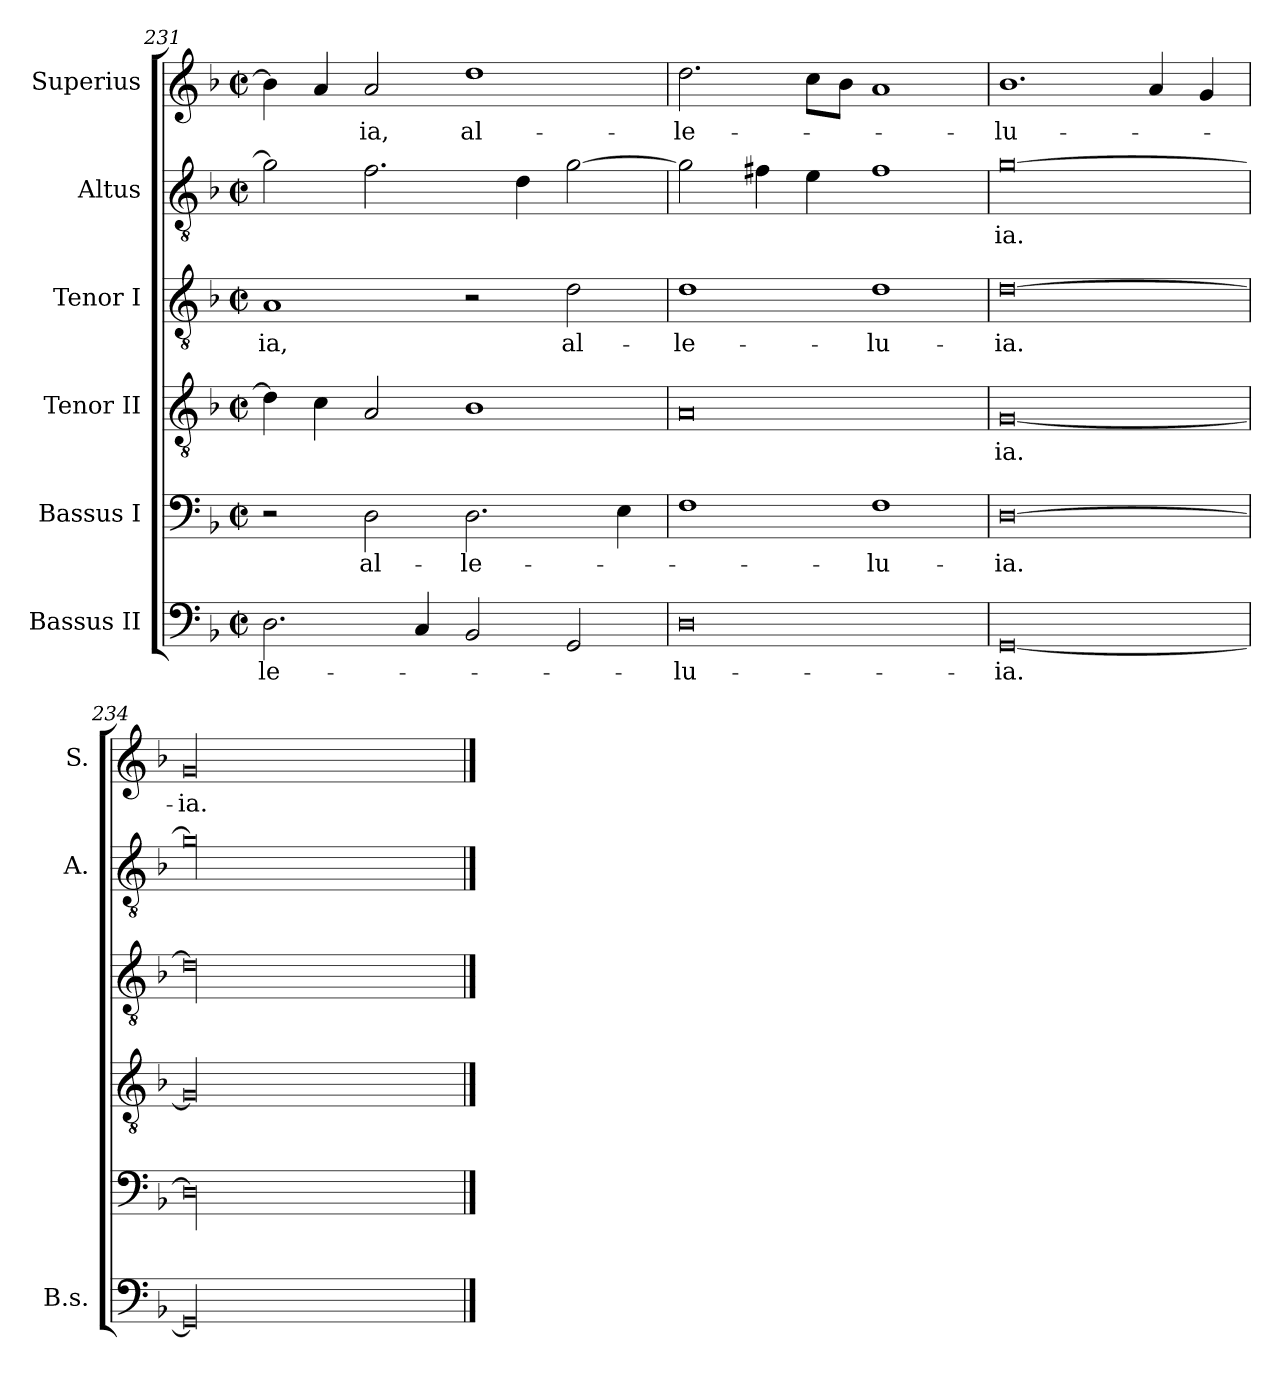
**kern	**text	**kern	**text	**kern	**text	**kern	**text	**kern	**text	**kern	**text
*part6	*part6	*part5	*part5	*part4	*part4	*part3	*part3	*part2	*part2	*part1	*part1
*staff6	*staff6	*staff5	*staff5	*staff4	*staff4	*staff3	*staff3	*staff2	*staff2	*staff1	*staff1
*I"Bassus II	*	*I"Bassus I	*	*I"Tenor II	*	*I"Tenor I	*	*I"Altus	*	*I"Superius	*
*I'B.s.	*	*	*	*	*	*	*	*I'A.	*	*I'S.	*
!!LO:LB:g=z
*clefF4	*	*clefF4	*	*clefGv2	*	*clefGv2	*	*clefGv2	*	*clefG2	*
*	*	*	*	*ITrd7c12	*	*ITrd7c12	*	*ITrd7c12	*	*	*
*k[b-]	*	*k[b-]	*	*k[b-]	*	*k[b-]	*	*k[b-]	*	*k[b-]	*
*F:	*	*F:	*	*F:	*	*F:	*	*F:	*	*F:	*
*M2/2	*	*M2/2	*	*M2/2	*	*M2/2	*	*M2/2	*	*M2/2	*
*met(c|)	*	*met(c|)	*	*met(c|)	*	*met(c|)	*	*met(c|)	*	*met(c|)	*
=231	=231	=231	=231	=231	=231	=231	=231	=231	=231	=231	=231
!	!LO:LY:b:color=#000000	!	!	!	!	!	!	!	!	!	!
!	!	!	!	!	!	!	!LO:LY:b:color=#000000	!	!	!	!
2.Di\	-le-	2r	.	4Di\]	.	1AAi	-ia,	2Gi\]	.	4b-i\]	.
.	.	.	.	4Ci\	.	.	.	.	.	4ai/	.
!	!	!	!LO:LY:b:color=#000000	!	!	!	!	!	!	!	!
!	!	!	!	!	!	!	!	!	!	!	!LO:LY:b:color=#000000
.	.	2Di\	al-	2AAi/	.	.	.	2.Fi\	.	2ai/	-ia,
4Ci/	.	.	.	.	.	.	.	.	.	.	.
!	!	!	!LO:LY:b:color=#000000	!	!	!	!	!	!	!	!
!	!	!	!	!	!	!	!	!	!	!	!LO:LY:b:color=#000000
2BB-i/	.	2.Di\	-le-	1BB-i	.	2r	.	.	.	1ddi	al-
.	.	.	.	.	.	.	.	4Di\	.	.	.
!	!	!	!	!	!	!	!LO:LY:b:color=#000000	!	!	!	!
2GGi/	.	.	.	.	.	2Di\	al-	[>2Gi\	.	.	.
.	.	4Ei\	.	.	.	.	.	.	.	.	.
=232	=232	=232	=232	=232	=232	=232	=232	=232	=232	=232	=232
!	!LO:LY:b:color=#000000	!	!	!	!	!	!	!	!	!	!
!	!	!	!	!	!	!	!LO:LY:b:color=#000000	!	!	!	!
!	!	!	!	!	!	!	!	!	!	!	!LO:LY:b:color=#000000
0Di	-lu-	1Fi	.	0AAi	.	1Di	-le-	2Gi\]	.	2.ddi\	-le-
.	.	.	.	.	.	.	.	4F#Xi\	.	.	.
.	.	.	.	.	.	.	.	4Ei\	.	8cci\L	.
.	.	.	.	.	.	.	.	.	.	8b-i\J	.
!	!	!	!LO:LY:b:color=#000000	!	!	!	!	!	!	!	!
!	!	!	!	!	!	!	!LO:LY:b:color=#000000	!	!	!	!
.	.	1Fi	-lu-	.	.	1Di	-lu-	1F#i	.	1ai	.
=233	=233	=233	=233	=233	=233	=233	=233	=233	=233	=233	=233
!	!LO:LY:b:color=#000000	!	!	!	!	!	!	!	!	!	!
!	!	!	!LO:LY:b:color=#000000	!	!	!	!	!	!	!	!
!	!	!	!	!	!LO:LY:b:color=#000000	!	!	!	!	!	!
!	!	!	!	!	!	!	!LO:LY:b:color=#000000	!	!	!	!
!	!	!	!	!	!	!	!	!	!LO:LY:b:color=#000000	!	!
!	!	!	!	!	!	!	!	!	!	!	!LO:LY:b:color=#000000
[<0GGi	-ia.	[>0Di	-ia.	[<0GGi	-ia.	[>0Di	-ia.	[>0Gi	-ia.	1.b-i	-lu-
.	.	.	.	.	.	.	.	.	.	4ai/	.
.	.	.	.	.	.	.	.	.	.	4gi/	.
=234	=234	=234	=234	=234	=234	=234	=234	=234	=234	=234	=234
!	!	!	!	!	!	!	!	!	!	!	!LO:LY:b:color=#000000
00GGi]	.	00Di]	.	00GGi]	.	00Di]	.	00Gi]	.	00gi	-ia.
==	==	==	==	==	==	==	==	==	==	==	==
*-	*-	*-	*-	*-	*-	*-	*-	*-	*-	*-	*-
